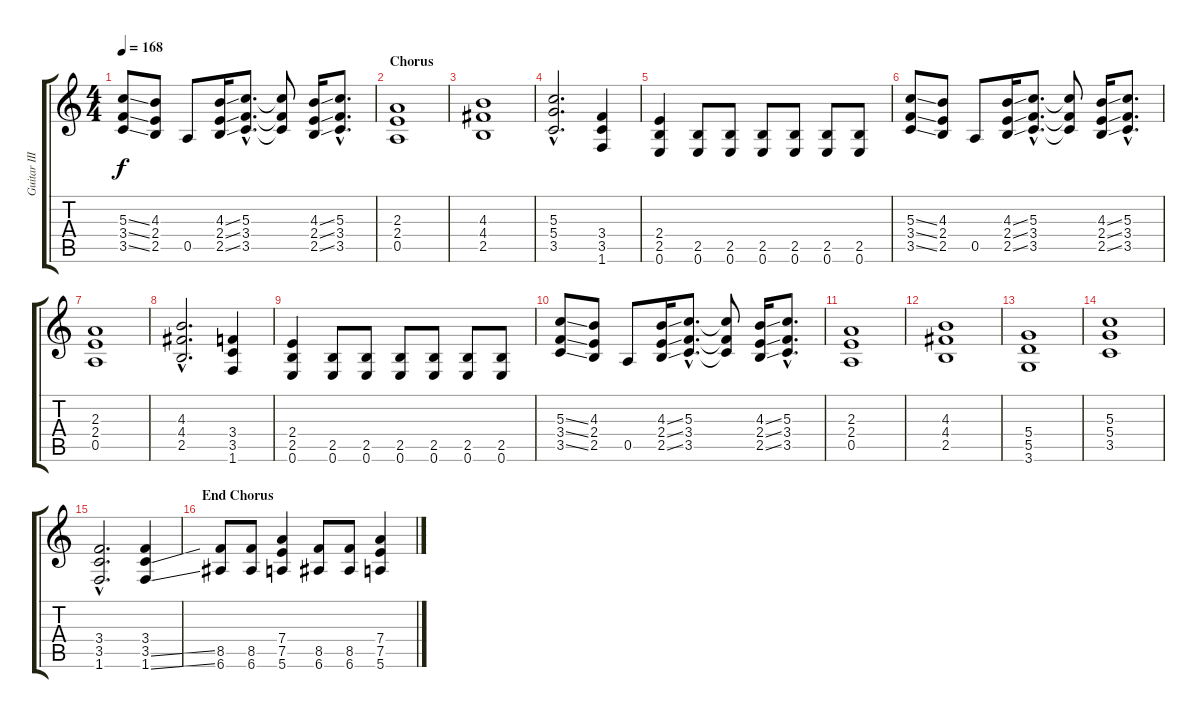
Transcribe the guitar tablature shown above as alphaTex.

\track ("Guitar III" "Guitar III") {instrument distortionguitar}
\staff {score tabs}
\tuning (E4 B3 G3 D3 A2 E2) {hide}
\ts (4 4)
\tempo 168
\clef g2
\ks c
(5.3{ss} 3.4{ss} 3.5{ss}).8{dy f} (4.3 2.4 2.5).8 0.5.8 (4.3{ss} 2.4{ss} 2.5{ss}).16 (5.3{hac} 3.4{hac} 3.5{hac}).8{d} (5.3{t} 3.4{t} 3.5{t}).8 (4.3{ss} 2.4{ss} 2.5{ss}).16 (5.3{hac} 3.4{hac} 3.5{hac}).8{d} |
\section ("" "Chorus")
(2.3 2.4 0.5).1 |
(4.3 4.4 2.5).1 |
(5.3{hac} 5.4{hac} 3.5{hac}).2{d} (3.4 3.5 1.6).4 |
(2.4 2.5 0.6).4 (2.5 0.6).8 (2.5 0.6).8 (2.5 0.6).8 (2.5 0.6).8 (2.5 0.6).8 (2.5 0.6).8 |
(5.3{ss} 3.4{ss} 3.5{ss}).8 (4.3 2.4 2.5).8 0.5.8 (4.3{ss} 2.4{ss} 2.5{ss}).16 (5.3{hac} 3.4{hac} 3.5{hac}).8{d} (5.3{t} 3.4{t} 3.5{t}).8 (4.3{ss} 2.4{ss} 2.5{ss}).16 (5.3{hac} 3.4{hac} 3.5{hac}).8{d} |
(2.3 2.4 0.5).1 |
(4.3{hac} 4.4{hac} 2.5{hac}).2{d} (3.4 3.5 1.6).4 |
(2.4 2.5 0.6).4 (2.5 0.6).8 (2.5 0.6).8 (2.5 0.6).8 (2.5 0.6).8 (2.5 0.6).8 (2.5 0.6).8 |
(5.3{ss} 3.4{ss} 3.5{ss}).8 (4.3 2.4 2.5).8 0.5.8 (4.3{ss} 2.4{ss} 2.5{ss}).16 (5.3{hac} 3.4{hac} 3.5{hac}).8{d} (5.3{t} 3.4{t} 3.5{t}).8 (4.3{ss} 2.4{ss} 2.5{ss}).16 (5.3{hac} 3.4{hac} 3.5{hac}).8{d} |
(2.3 2.4 0.5).1 |
(4.3 4.4 2.5).1 |
(5.4 5.5 3.6).1 |
(5.3 5.4 3.5).1 |
(3.4{hac} 3.5{hac} 1.6{hac}).2{d} (3.4 3.5{ss} 1.6{ss}).4 |
\section ("" "End Chorus")
(8.5 6.6).8 (8.5 6.6).8 (7.4 7.5 5.6).4 (8.5 6.6).8 (8.5 6.6).8 (7.4 7.5 5.6).4
